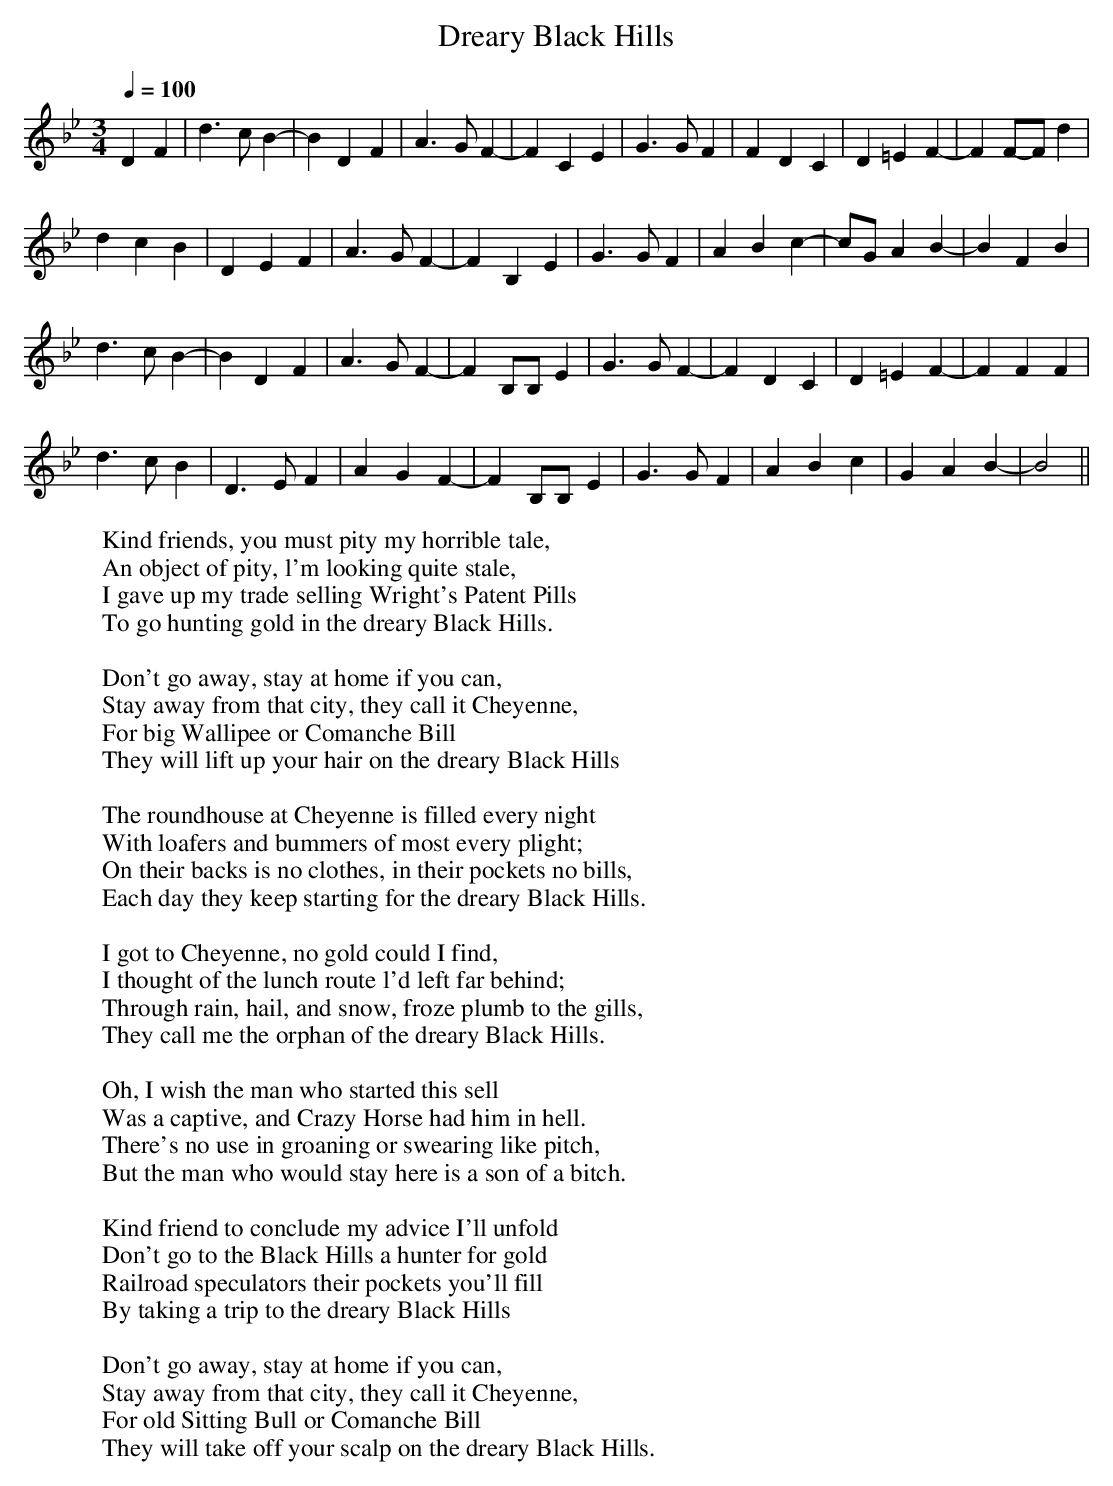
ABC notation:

X:1
T:Dreary Black Hills
M:3/4
L:1/8
Q:1/4=100
W:Kind friends, you must pity my horrible tale,
W:An object of pity, l'm looking quite stale,
W:I gave up my trade selling Wright's Patent Pills
W:To go hunting gold in the dreary Black Hills.
W:
W:Don't go away, stay at home if you can,
W:Stay away from that city, they call it Cheyenne,
W:For big Wallipee or Comanche Bill
W:They will lift up your hair on the dreary Black Hills
W:
W:The roundhouse at Cheyenne is filled every night
W:With loafers and bummers of most every plight;
W:On their backs is no clothes, in their pockets no bills,
W:Each day they keep starting for the dreary Black Hills.
W:
W:I got to Cheyenne, no gold could I find,
W:I thought of the lunch route l'd left far behind;
W:Through rain, hail, and snow, froze plumb to the gills,
W:They call me the orphan of the dreary Black Hills.
W:
W:Oh, I wish the man who started this sell
W:Was a captive, and Crazy Horse had him in hell.
W:There's no use in groaning or swearing like pitch,
W:But the man who would stay here is a son of a bitch.
W:
W:Kind friend to conclude my advice I'll unfold
W:Don't go to the Black Hills a hunter for gold
W:Railroad speculators their pockets you'll fill
W:By taking a trip to the dreary Black Hills
W:
W:Don't go away, stay at home if you can,
W:Stay away from that city, they call it Cheyenne,
W:For old Sitting Bull or Comanche Bill
W:They will take off your scalp on the dreary Black Hills.
K:Bb
D2F2|d3c B2-|B2D2F2|A3G F2-|F2 C2 E2|\
G3G F2|F2 D2C2|D2 =E2 F2-|F2 F-F d2|
d2 c2 B2| D2 E2 F2 |A3G F2-|F2 B,2 E2|\
G3GF2|A2 B2 c2-|cG A2 B2-|B2 F2 B2|
d3-c B2-|B2D2F2|A3G F2-|F2 B,B, E2|\
G3G F2-|F2 D2 C2|D2 =E2 F2-|F2 F2 F2 |
d3c B2|D3E F2-|A2 G2 F2-|F2 B,B, E2|\
G3G F2|A2 B2 c2|G2 A2 B2-|B4||
